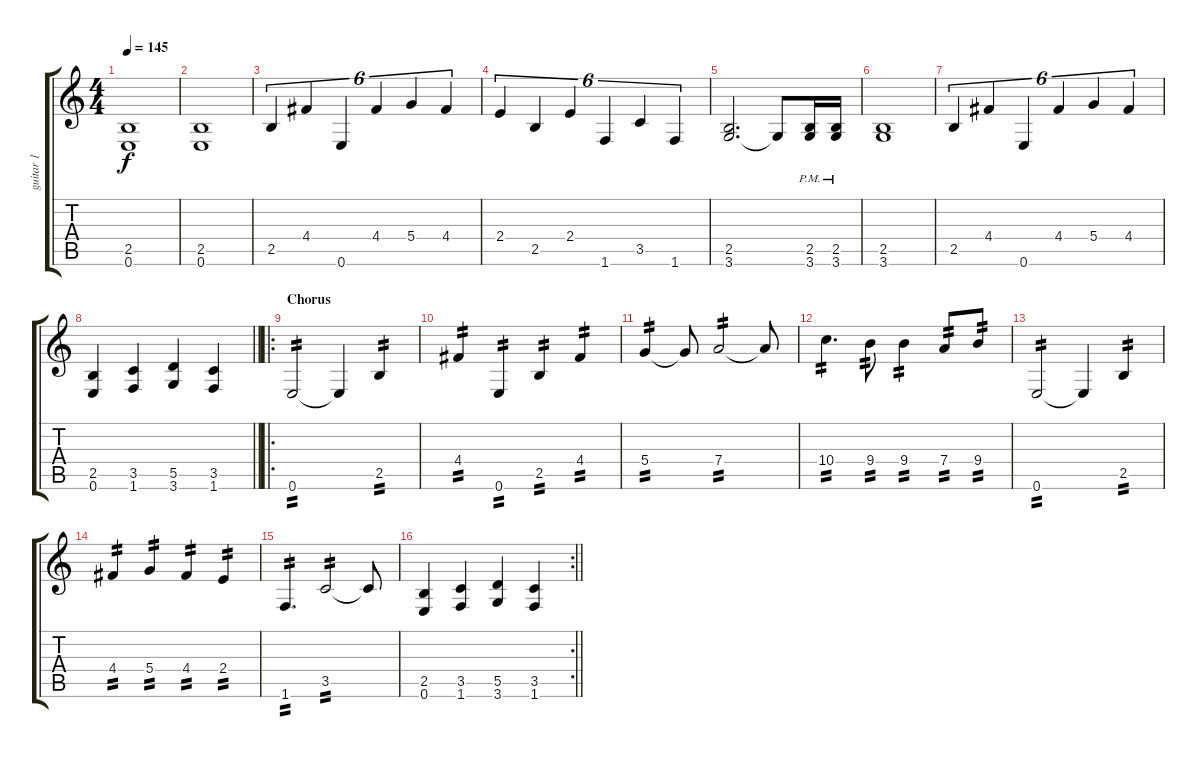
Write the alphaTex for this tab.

\track ("guitar 1" "guitar 1") {instrument distortionguitar}
\staff {score tabs}
\tuning (E4 B3 G3 D3 A2 E2) {hide}
\ts (4 4)
\tempo 145
\clef g2
\ks c
(2.5 0.6).1{dy f} |
(2.5 0.6).1 |
2.5.4{tu (6 4)} 4.4.4{tu (6 4)} 0.6.4{tu (6 4)} 4.4.4{tu (6 4)} 5.4.4{tu (6 4)} 4.4.4{tu (6 4)} |
2.4.4{tu (6 4)} 2.5.4{tu (6 4)} 2.4.4{tu (6 4)} 1.6.4{tu (6 4)} 3.5.4{tu (6 4)} 1.6.4{tu (6 4)} |
(2.5 3.6).2{d} 3.6{t}.8 (2.5{pm} 3.6{pm}).16 (2.5{pm} 3.6{pm}).16 |
(2.5 3.6).1 |
2.5.4{tu (6 4)} 4.4.4{tu (6 4)} 0.6.4{tu (6 4)} 4.4.4{tu (6 4)} 5.4.4{tu (6 4)} 4.4.4{tu (6 4)} |
\barLineRight lightlight
(2.5 0.6).4 (3.5 1.6).4 (5.5 3.6).4 (3.5 1.6).4 |
\ro
\section ("" "Chorus")
0.6.2{tp 2} 0.6{t}.4 2.5.4{tp 2} |
4.4.4{tp 2} 0.6.4{tp 2} 2.5.4{tp 2} 4.4.4{tp 2} |
5.4.4{tp 2} 5.4{t}.8 7.4.2{tp 2} 7.4{t}.8 |
10.4.4{d tp 2} 9.4.8{tp 2} 9.4.4{tp 2} 7.4.8{tp 2} 9.4.8{tp 2} |
0.6.2{tp 2} 0.6{t}.4 2.5.4{tp 2} |
4.4.4{tp 2} 5.4.4{tp 2} 4.4.4{tp 2} 2.4.4{tp 2} |
1.6.4{d tp 2} 3.5.2{tp 2} 3.5{t}.8 |
\rc 2
\barLineRight lightlight
(2.5 0.6).4 (3.5 1.6).4 (5.5 3.6).4 (3.5 1.6).4
